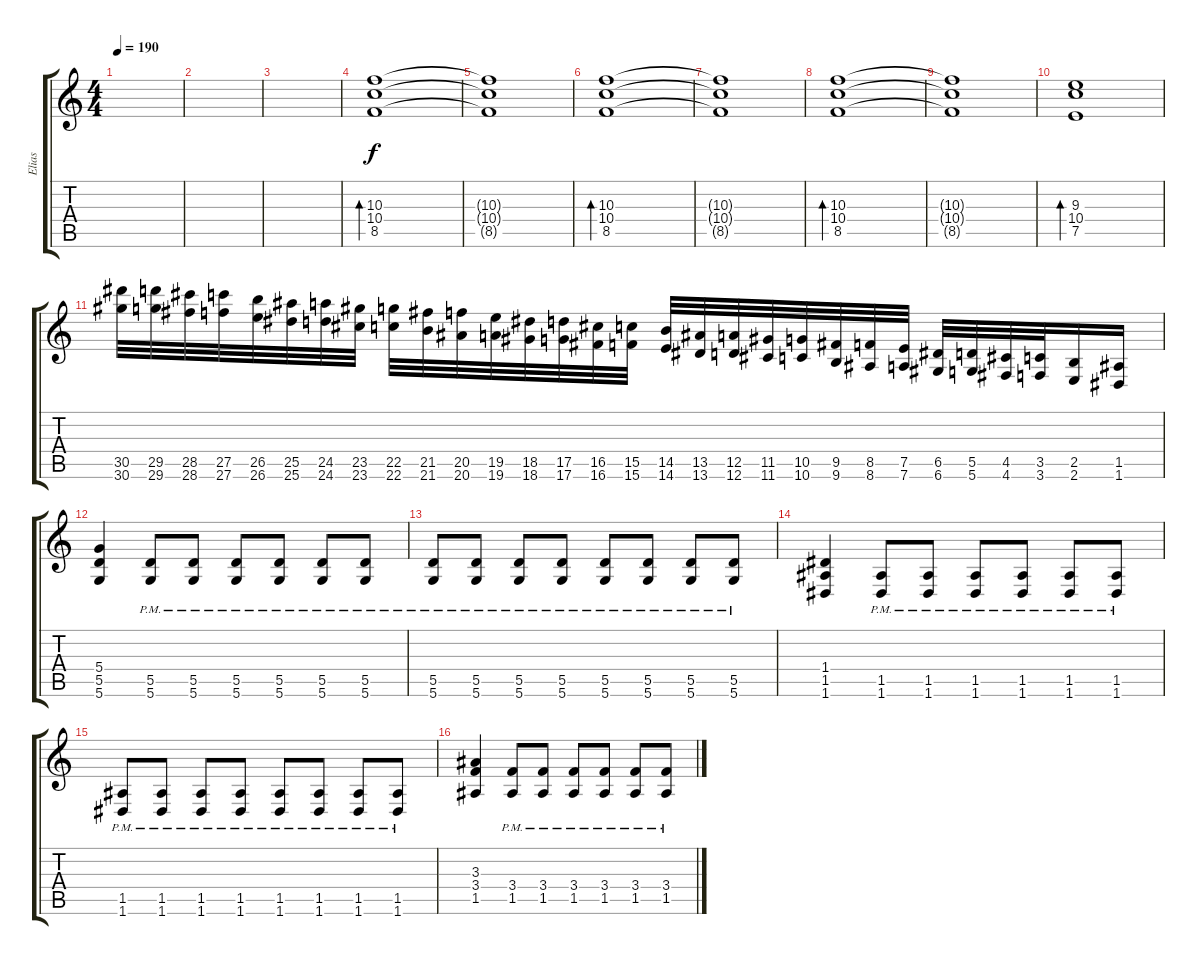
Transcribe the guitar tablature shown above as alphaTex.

\track ("Elias" "Elias") {instrument distortionguitar}
\staff {score tabs}
\tuning (E4 B3 G3 D3 A2 D2) {hide}
\ts (4 4)
\tempo 190
\clef g2
\ks c
|
|
|
(10.3 10.4 8.5).1{bd 480} |
(10.3{t} 10.4{t} 8.5{t}).1 |
(10.3 10.4 8.5).1{bd 480} |
(10.3{t} 10.4{t} 8.5{t}).1 |
(10.3 10.4 8.5).1{bd 480} |
(10.3{t} 10.4{t} 8.5{t}).1 |
(9.3 10.4 7.5).1{bd 480} |
(30.5 30.6).32{instrument guitarfretnoise} (29.5 29.6).32 (28.5 28.6).32 (27.5 27.6).32 (26.5 26.6).32 (25.5 25.6).32 (24.5 24.6).32 (23.5 23.6).32 (22.5 22.6).32 (21.5 21.6).32 (20.5 20.6).32 (19.5 19.6).32 (18.5 18.6).32 (17.5 17.6).32 (16.5 16.6).32 (15.5 15.6).32 (14.5 14.6).32 (13.5 13.6).32 (12.5 12.6).32 (11.5 11.6).32 (10.5 10.6).32 (9.5 9.6).32 (8.5 8.6).32 (7.5 7.6).32 (6.5 6.6).32 (5.5 5.6).32 (4.5 4.6).32 (3.5 3.6).32 (2.5 2.6).16 (1.5 1.6).16 |
(5.4 5.5 5.6).4{instrument distortionguitar} (5.5{pm} 5.6{pm}).8 (5.5{pm} 5.6{pm}).8 (5.5{pm} 5.6{pm}).8 (5.5{pm} 5.6{pm}).8 (5.5{pm} 5.6{pm}).8 (5.5{pm} 5.6{pm}).8 |
(5.5{pm} 5.6{pm}).8 (5.5{pm} 5.6{pm}).8 (5.5{pm} 5.6{pm}).8 (5.5{pm} 5.6{pm}).8 (5.5{pm} 5.6{pm}).8 (5.5{pm} 5.6{pm}).8 (5.5{pm} 5.6{pm}).8 (5.5{pm} 5.6{pm}).8 |
(1.4 1.5 1.6).4 (1.5{pm} 1.6{pm}).8 (1.5{pm} 1.6{pm}).8 (1.5{pm} 1.6{pm}).8 (1.5{pm} 1.6{pm}).8 (1.5{pm} 1.6{pm}).8 (1.5{pm} 1.6{pm}).8 |
(1.5{pm} 1.6{pm}).8 (1.5{pm} 1.6{pm}).8 (1.5{pm} 1.6{pm}).8 (1.5{pm} 1.6{pm}).8 (1.5{pm} 1.6{pm}).8 (1.5{pm} 1.6{pm}).8 (1.5{pm} 1.6{pm}).8 (1.5{pm} 1.6{pm}).8 |
(3.3 3.4 1.5).4 (3.4{pm} 1.5{pm}).8 (3.4{pm} 1.5{pm}).8 (3.4{pm} 1.5{pm}).8 (3.4{pm} 1.5{pm}).8 (3.4{pm} 1.5{pm}).8 (3.4{pm} 1.5{pm}).8
